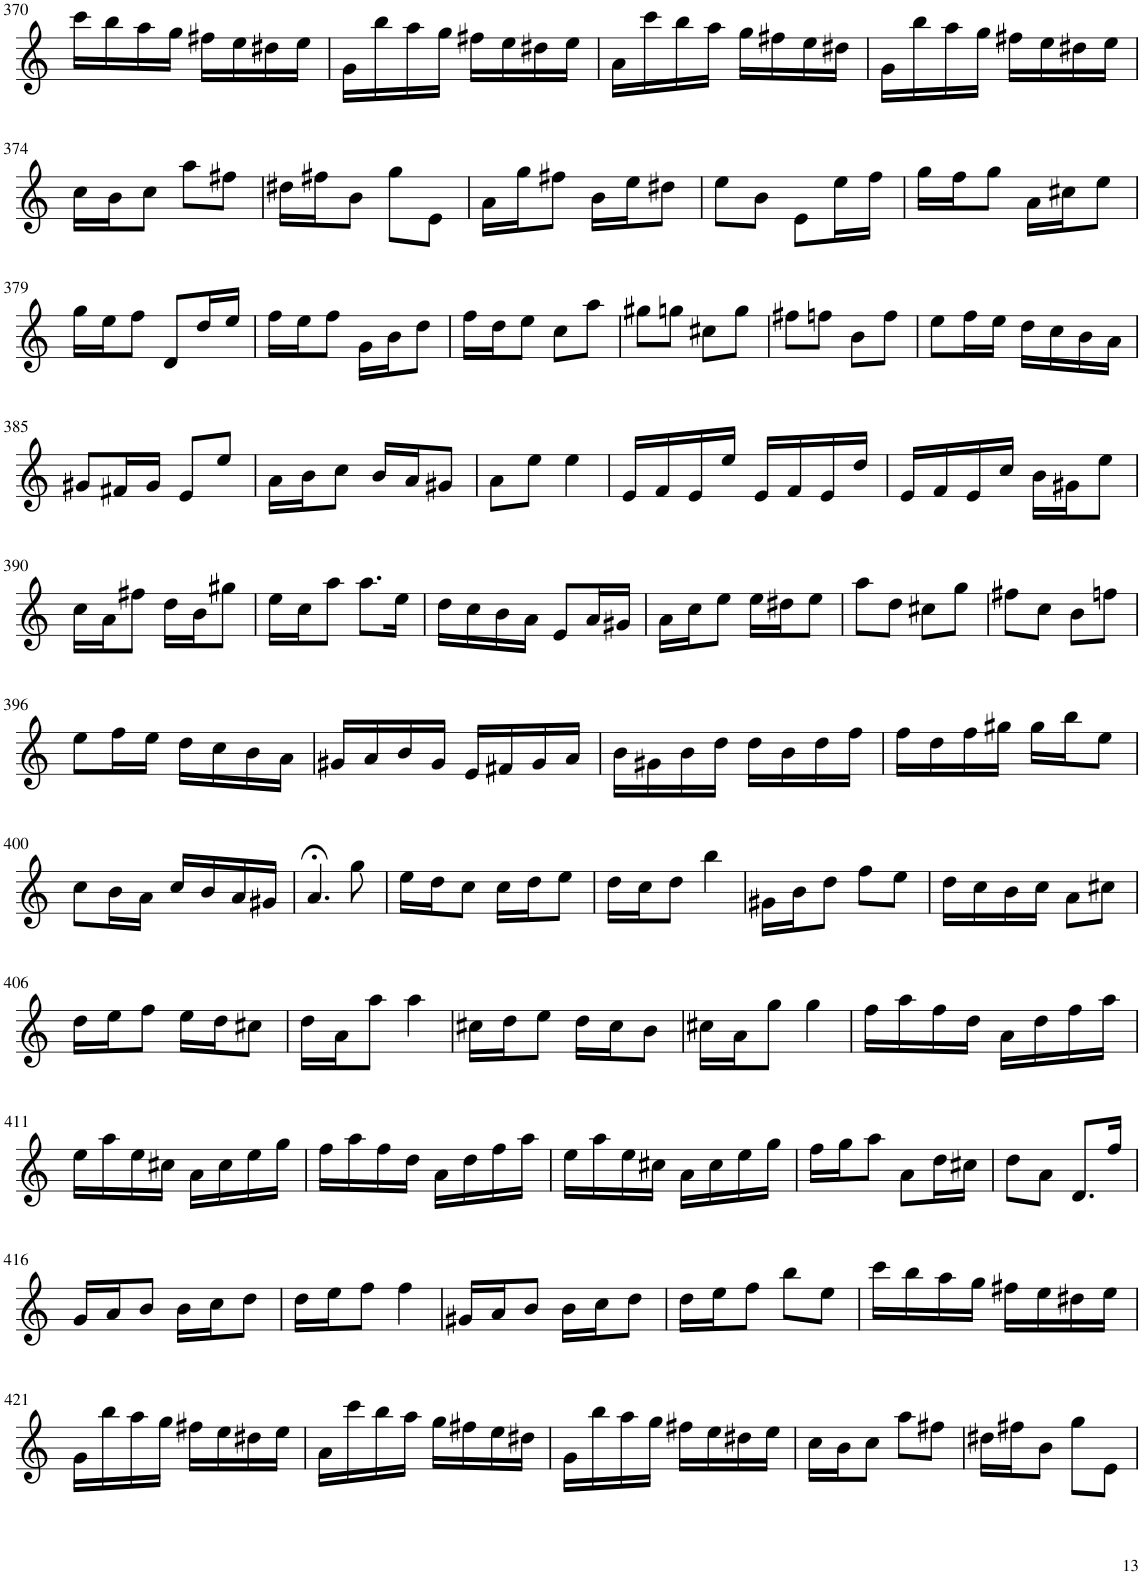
**kern
*part1
*staff1
*I"ハープ
!!LO:PB:g=z
*clefG2
*k[]
*M2/4
=370
16ccc\LL
16bb\
16aa\
16gg\JJ
16ff#X\LL
16ee\
16dd#X\
16ee\JJ
=371
16g\LL
16bb\
16aa\
16gg\JJ
16ff#X\LL
16ee\
16dd#X\
16ee\JJ
=372
16a\LL
16ccc\
16bb\
16aa\JJ
16gg\LL
16ff#X\
16ee\
16dd#X\JJ
=373
16g\LL
16bb\
16aa\
16gg\JJ
16ff#X\LL
16ee\
16dd#X\
16ee\JJ
!!LO:LB:g=z
=374
16cc\LL
16b\J
8cc\J
8aa\L
8ff#X\J
=375
16dd#X\LL
16ff#X\J
8b\J
8gg\L
8e\J
=376
16a\LL
16gg\J
8ff#X\J
16b\LL
16ee\J
8dd#X\J
=377
8ee\L
8b\J
8e\L
16ee\L
16ff\JJ
=378
16gg\LL
16ff\J
8gg\J
16a\LL
16cc#X\J
8ee\J
!!LO:LB:g=z
=379
16gg\LL
16ee\J
8ff\J
8d/L
16dd/L
16ee/JJ
=380
16ff\LL
16ee\J
8ff\J
16g\LL
16b\J
8dd\J
=381
16ff\LL
16dd\J
8ee\J
8cc\L
8aa\J
=382
8gg#X\L
8ggn\J
8cc#X\L
8gg\J
=383
8ff#X\L
8ffn\J
8b\L
8ff\J
=384
8ee\L
16ff\L
16ee\JJ
16dd\LL
16cc\
16b\
16a\JJ
!!LO:LB:g=z
=385
8g#X/L
16f#X/L
16g#/JJ
8e/L
8ee/J
=386
16a\LL
16b\J
8cc\J
16b/LL
16a/J
8g#X/J
=387
8a\L
8ee\J
4ee\
=388
16e/LL
16f/
16e/
16ee/JJ
16e/LL
16f/
16e/
16dd/JJ
=389
16e/LL
16f/
16e/
16cc/JJ
16b\LL
16g#X\J
8ee\J
!!LO:LB:g=z
=390
16cc\LL
16a\J
8ff#X\J
16dd\LL
16b\J
8gg#X\J
=391
16ee\LL
16cc\J
8aa\J
8.aa\L
16ee\Jk
=392
16dd\LL
16cc\
16b\
16a\JJ
8e/L
16a/L
16g#X/JJ
=393
16a\LL
16cc\J
8ee\J
16ee\LL
16dd#X\J
8ee\J
=394
8aa\L
8dd\J
8cc#X\L
8gg\J
=395
8ff#X\L
8cc\J
8b\L
8ffn\J
!!LO:LB:g=z
=396
8ee\L
16ff\L
16ee\JJ
16dd\LL
16cc\
16b\
16a\JJ
=397
16g#X/LL
16a/
16b/
16g#/JJ
16e/LL
16f#X/
16g#/
16a/JJ
=398
16b\LL
16g#X\
16b\
16dd\JJ
16dd\LL
16b\
16dd\
16ff\JJ
=399
16ff\LL
16dd\
16ff\
16gg#X\JJ
16gg#\LL
16bb\J
8ee\J
!!LO:LB:g=z
=400
8cc\L
16b\L
16a\JJ
16cc/LL
16b/
16a/
16g#X/JJ
=401
4.a;</
8gg\
=402
16ee\LL
16dd\J
8cc\J
16cc\LL
16dd\J
8ee\J
=403
16dd\LL
16cc\J
8dd\J
4bb\
=404
16g#X\LL
16b\J
8dd\J
8ff\L
8ee\J
=405
16dd\LL
16cc\
16b\
16cc\JJ
8a\L
8cc#X\J
!!LO:LB:g=z
=406
16dd\LL
16ee\J
8ff\J
16ee\LL
16dd\J
8cc#X\J
=407
16dd\LL
16a\J
8aa\J
4aa\
=408
16cc#X\LL
16dd\J
8ee\J
16dd\LL
16cc#\J
8b\J
=409
16cc#X\LL
16a\J
8gg\J
4gg\
=410
16ff\LL
16aa\
16ff\
16dd\JJ
16a\LL
16dd\
16ff\
16aa\JJ
!!LO:LB:g=z
=411
16ee\LL
16aa\
16ee\
16cc#X\JJ
16a\LL
16cc#\
16ee\
16gg\JJ
=412
16ff\LL
16aa\
16ff\
16dd\JJ
16a\LL
16dd\
16ff\
16aa\JJ
=413
16ee\LL
16aa\
16ee\
16cc#X\JJ
16a\LL
16cc#\
16ee\
16gg\JJ
=414
16ff\LL
16gg\J
8aa\J
8a\L
16dd\L
16cc#X\JJ
=415
8dd\L
8a\J
8.d/L
16ff/Jk
!!LO:LB:g=z
=416
16g/LL
16a/J
8b/J
16b\LL
16cc\J
8dd\J
=417
16dd\LL
16ee\J
8ff\J
4ff\
=418
16g#X/LL
16a/J
8b/J
16b\LL
16cc\J
8dd\J
=419
16dd\LL
16ee\J
8ff\J
8bb\L
8ee\J
=420
16ccc\LL
16bb\
16aa\
16gg\JJ
16ff#X\LL
16ee\
16dd#X\
16ee\JJ
!!LO:LB:g=z
=421
16g\LL
16bb\
16aa\
16gg\JJ
16ff#X\LL
16ee\
16dd#X\
16ee\JJ
=422
16a\LL
16ccc\
16bb\
16aa\JJ
16gg\LL
16ff#X\
16ee\
16dd#X\JJ
=423
16g\LL
16bb\
16aa\
16gg\JJ
16ff#X\LL
16ee\
16dd#X\
16ee\JJ
=424
16cc\LL
16b\J
8cc\J
8aa\L
8ff#X\J
=425
16dd#X\LL
16ff#X\J
8b\J
8gg\L
8e\J
=
*-
